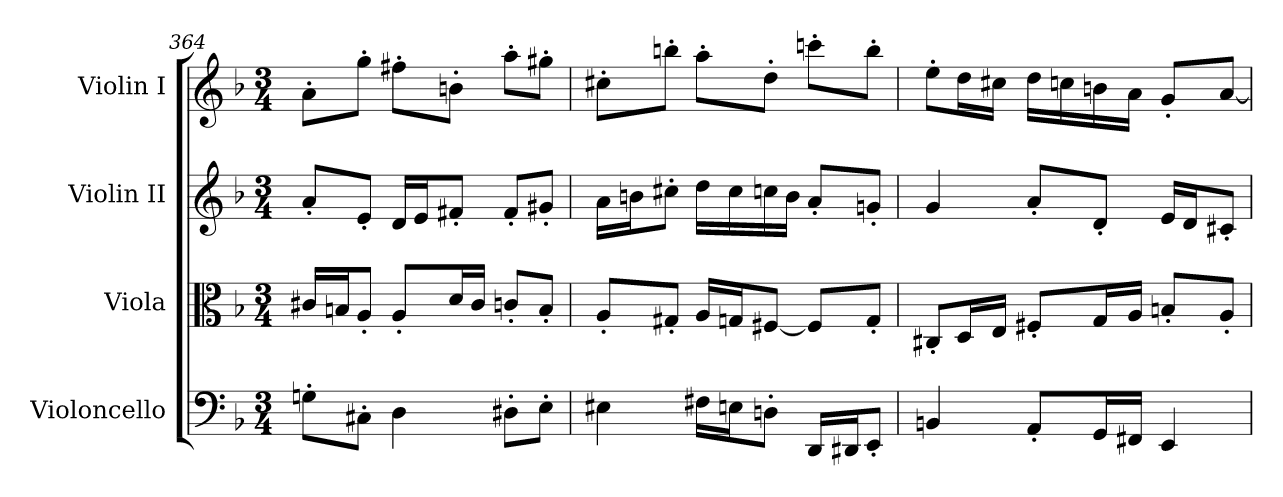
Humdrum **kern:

**kern	**kern	**kern	**kern
*part4	*part3	*part2	*part1
*staff4	*staff3	*staff2	*staff1
*I"Violoncello	*I"Viola	*I"Violin II	*I"Violin I
*I'Vc	*I'Vla	*I'Vln	*I'Vln
*clefF4	*clefC3	*clefG2	*clefG2
*k[b-]	*k[b-]	*k[b-]	*k[b-]
*M3/4	*M3/4	*M3/4	*M3/4
=364	=364	=364	=364
8Gn'\L	16c#X/LL	8a'/L	8a'\L
.	16Bn/J	.	.
8C#X'\J	8A'/J	8e'/J	8gg'\J
4D\	8A'/L	16d/LL	8ff#X'\L
.	.	16e/J	.
.	16d/L	8f#X'/J	8bn'\J
.	16c#/JJ	.	.
8D#X'\L	8cn'/L	8f#'/L	8aa'\L
8E'\J	8B'/J	8g#X'/J	8gg#X'\J
!!LO:LB:g=z
=365	=365	=365	=365
4E#X\	8A'/L	16a\LL	8cc#X'\L
.	.	16bn\J	.
.	8G#X'/J	8cc#X'\J	8bbn'\J
16F#X\LL	16A/LL	16dd\LL	8aa'\L
16En\J	16Gn/J	16cc#\	.
8Dn'\J	[8F#X/J	16ccn\	8dd'\J
.	.	16b\JJ	.
16DD/LL	8F#/L]	8a'/L	8cccn'\L
16DD#X/J	.	.	.
8EE'/J	8G'/J	8gn'/J	8bb'\J
=366	=366	=366	=366
4BBn/	8C#X'/L	4g/	8ee'\L
.	16D/L	.	16dd\L
.	16E/JJ	.	16cc#X\JJ
8AA'/L	8F#X'/L	8a'/L	16dd\LL
.	.	.	16ccn\
16GG/L	16G/L	8d'/J	16bn\
16FF#X/JJ	16A/JJ	.	16a\JJ
4EE/	8Bn'/L	16e/LL	8g'/L
.	.	16d/J	.
.	8A'/J	8c#X'/J	[8a/J
=	=	=	=
*-	*-	*-	*-
